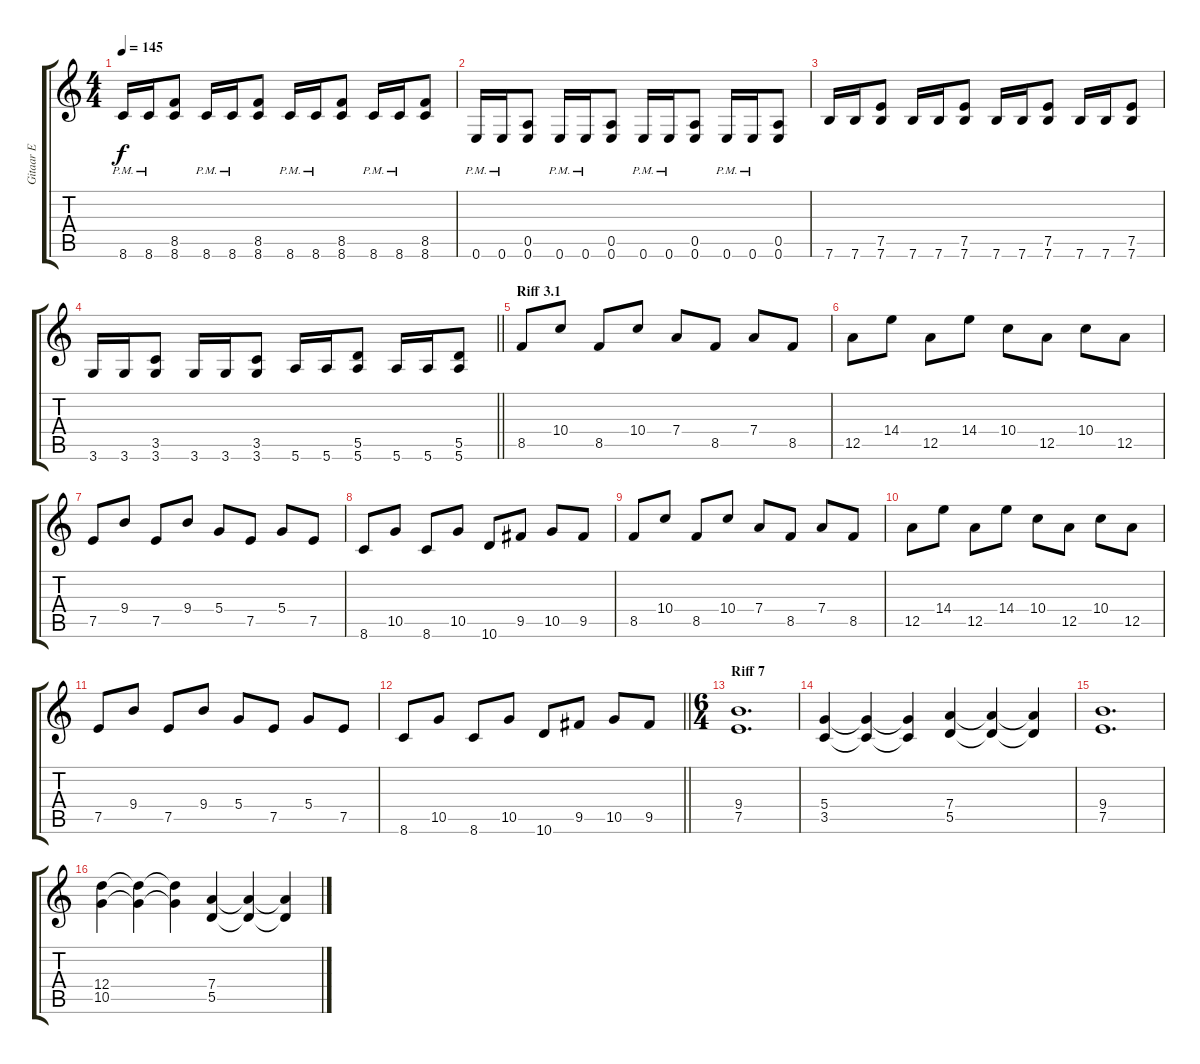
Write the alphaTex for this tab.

\track ("Gitaar E" "Gitaar E") {instrument distortionguitar}
\staff {score tabs}
\tuning (E4 B3 G3 D3 A2 E2) {hide}
\ts (4 4)
\tempo 145
\clef g2
\ks c
8.6{pm}.16{dy f} 8.6{pm}.16 (8.5 8.6).8 8.6{pm}.16 8.6{pm}.16 (8.5 8.6).8 8.6{pm}.16 8.6{pm}.16 (8.5 8.6).8 8.6{pm}.16 8.6{pm}.16 (8.5 8.6).8 |
0.6{pm}.16 0.6{pm}.16 (0.5 0.6).8 0.6{pm}.16 0.6{pm}.16 (0.5 0.6).8 0.6{pm}.16 0.6{pm}.16 (0.5 0.6).8 0.6{pm}.16 0.6{pm}.16 (0.5 0.6).8 |
7.6.16 7.6.16 (7.5 7.6).8 7.6.16 7.6.16 (7.5 7.6).8 7.6.16 7.6.16 (7.5 7.6).8 7.6.16 7.6.16 (7.5 7.6).8 |
\barLineRight lightlight
3.6.16 3.6.16 (3.5 3.6).8 3.6.16 3.6.16 (3.5 3.6).8 5.6.16 5.6.16 (5.5 5.6).8 5.6.16 5.6.16 (5.5 5.6).8 |
\section ("" "Riff 3.1")
8.5.8 10.4.8 8.5.8 10.4.8 7.4.8 8.5.8 7.4.8 8.5.8 |
12.5.8 14.4.8 12.5.8 14.4.8 10.4.8 12.5.8 10.4.8 12.5.8 |
7.5.8 9.4.8 7.5.8 9.4.8 5.4.8 7.5.8 5.4.8 7.5.8 |
8.6.8 10.5.8 8.6.8 10.5.8 10.6.8 9.5.8 10.5.8 9.5.8 |
8.5.8 10.4.8 8.5.8 10.4.8 7.4.8 8.5.8 7.4.8 8.5.8 |
12.5.8 14.4.8 12.5.8 14.4.8 10.4.8 12.5.8 10.4.8 12.5.8 |
7.5.8 9.4.8 7.5.8 9.4.8 5.4.8 7.5.8 5.4.8 7.5.8 |
\barLineRight lightlight
8.6.8 10.5.8 8.6.8 10.5.8 10.6.8 9.5.8 10.5.8 9.5.8 |
\ts (6 4)
\section ("" "Riff 7")
(9.4 7.5).1{d} |
(5.4 3.5).4 (5.4{t} 3.5{t}).4 (5.4{t} 3.5{t}).4 (7.4 5.5).4 (7.4{t} 5.5{t}).4 (7.4{t} 5.5{t}).4 |
(9.4 7.5).1{d} |
(12.4 10.5).4 (12.4{t} 10.5{t}).4 (12.4{t} 10.5{t}).4 (7.4 5.5).4 (7.4{t} 5.5{t}).4 (7.4{t} 5.5{t}).4
